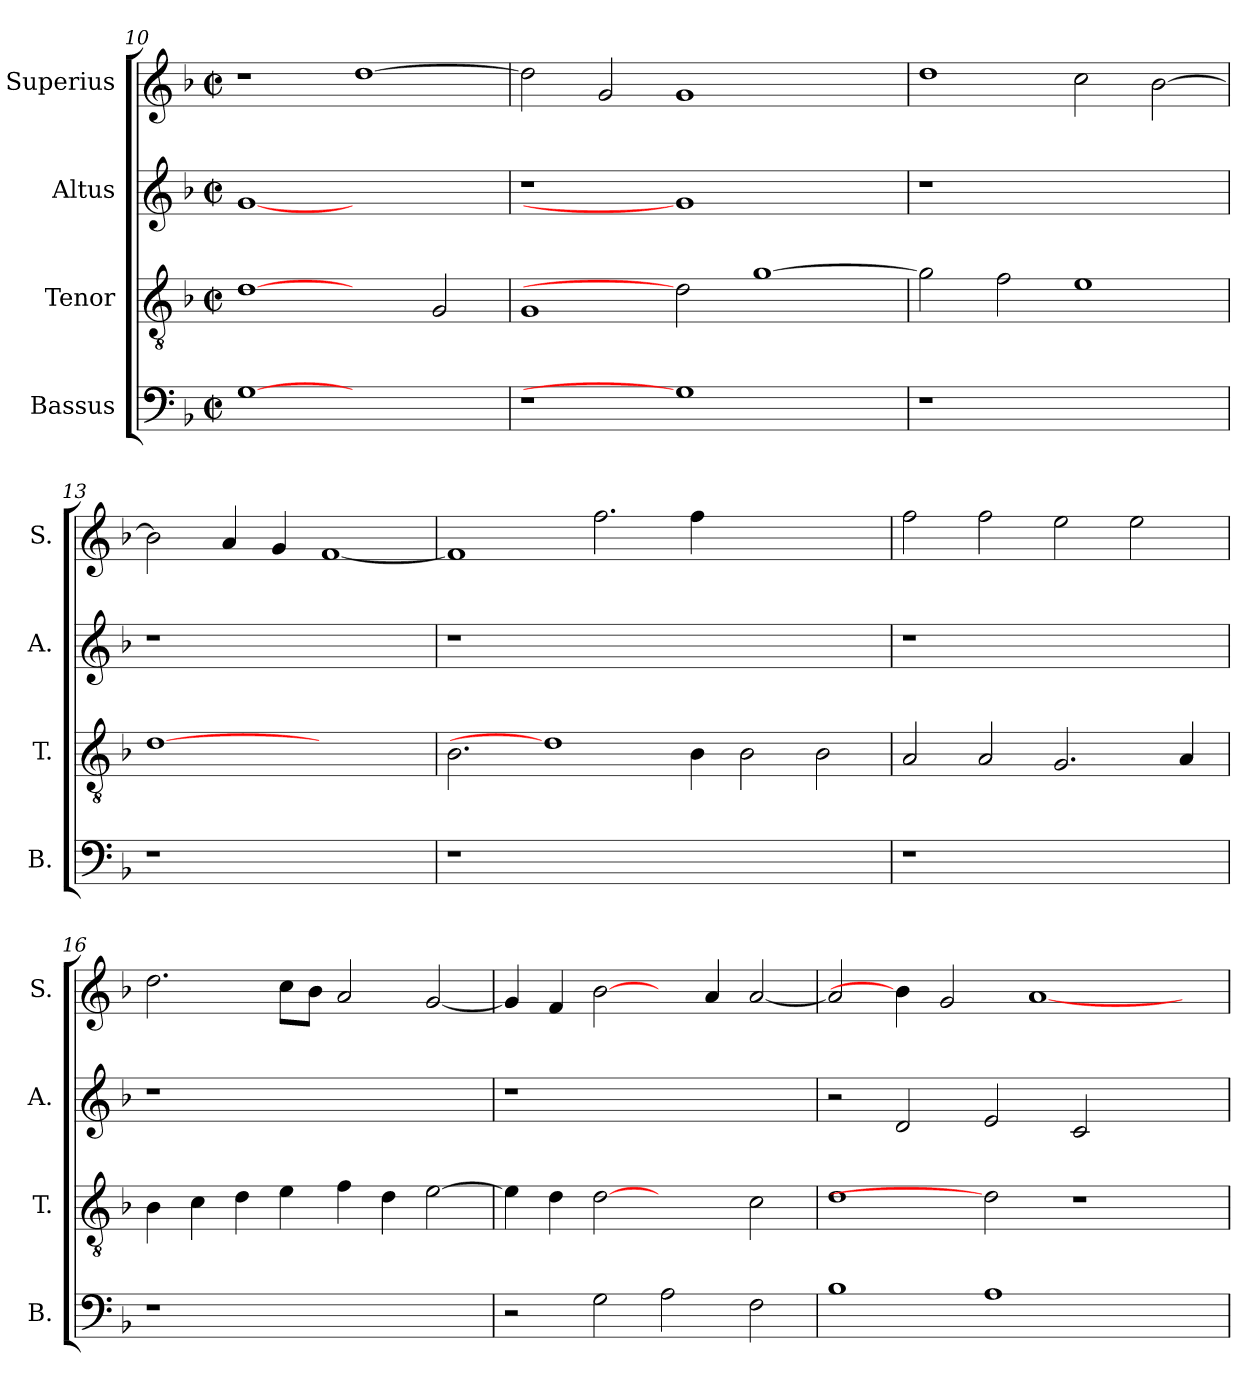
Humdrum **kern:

**kern	**kern	**kern	**kern
*part4	*part3	*part2	*part1
*staff4	*staff3	*staff2	*staff1
*I"Bassus	*I"Tenor	*I"Altus	*I"Superius
*I'B.	*I'T.	*I'A.	*I'S.
*clefF4	*clefGv2	*clefG2	*clefG2
*	*ITrd7c12	*	*
*k[b-]	*k[b-]	*k[b-]	*k[b-]
*F:	*F:	*F:	*F:
*M2/2	*M2/2	*M2/2	*M2/2
*met(c|)	*met(c|)	*met(c|)	*met(c|)
=10	=10	=10	=10
[1Gi	[1Di	[1gi	1r
1ryy	2ryy	1ryy	[>1ddi
.	2GGi/	.	.
!!LO:PB:g=z
=11	=11	=11	=11
!LO:N:vis=1	!	!LO:N:vis=1	!
1r	1GGi	1r	2ddi\]
.	.	.	2gi/
1Gi]	2Di]	1gi]	1gi
.	[>1Gi	.	.
2ryy	.	2ryy	2ryy
=12	=12	=12	=12
!LO:N:vis=1	!	!LO:N:vis=1	!
1r	2Gi\]	1r	1ddi
.	2Fi\	.	.
1ryy	1Ei	1ryy	2cci\
.	.	.	[>2b-i\
=13	=13	=13	=13
!LO:N:vis=1	!	!LO:N:vis=1	!
1r	[1Di	1r	2b-i\]
.	.	.	4ai/
.	.	.	4gi/
1ryy	1ryy	1ryy	[<1fi
=14	=14	=14	=14
!LO:N:vis=1	!	!LO:N:vis=1	!
1r	2.BB-i\	1r	1fi]
.	1Di]	.	.
0ryy	.	0ryy	2.ffi\
.	4BB-i\	.	4ffi\
.	2BB-i\	.	1ryy
.	2BB-i\	.	.
=15	=15	=15	=15
!LO:N:vis=1	!	!LO:N:vis=1	!
1r	2AAi/	1r	2ffi\
.	2AAi/	.	2ffi\
1ryy	2.GGi/	1ryy	2eei\
.	.	.	2eei\
.	4AAi/	.	.
!!LO:LB:g=z
=16	=16	=16	=16
!LO:N:vis=1	!	!LO:N:vis=1	!
1r	4BB-i\	1r	2.ddi\
.	4Ci\	.	.
.	4Di\	.	.
.	4Ei\	.	8cci\L
.	.	.	8b-i\J
1ryy	4Fi\	1ryy	2ai/
.	4Di\	.	.
.	[>2Ei\	.	[<2gi/
=17	=17	=17	=17
!	!	!LO:N:vis=1	!
2r	4Ei\]	1r	4gi/]
.	4Di\	.	4fi/
2Gi\	[2Di	.	[2b-i\
2Ai\	2ryy	1ryy	4ryy
.	.	.	4ai/
2Fi\	2Ci\	.	[<2ai/
=18	=18	=18	=18
1B-i	1Di	2r	2ai/]
.	.	2di/	4b-i\]
.	.	.	2gi/
1Ai	2Di]	2ei/	.
.	.	.	[<1ai
.	1r	2ci/	.
2ryy	.	2ryy	.
.	.	.	4ryy
=	=	=	=
*-	*-	*-	*-
